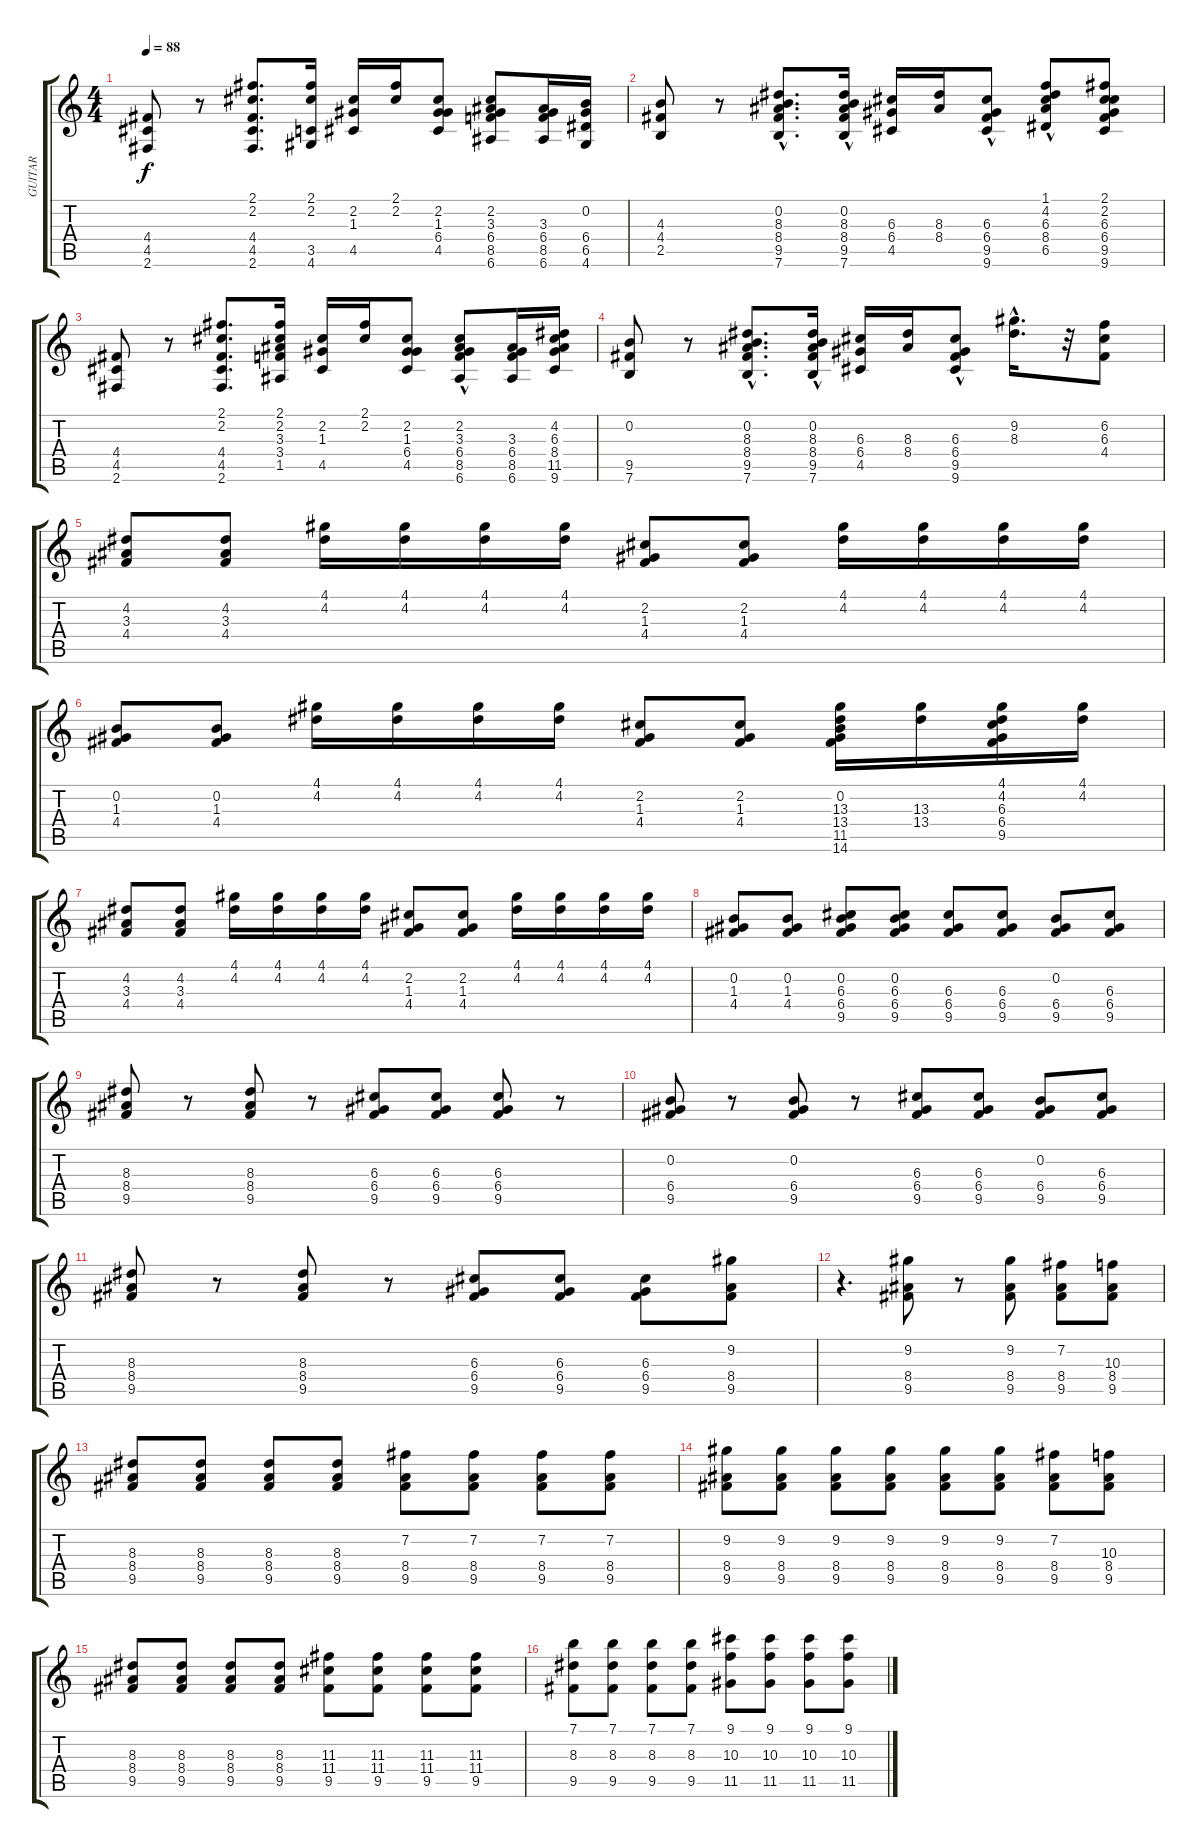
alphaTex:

\track ("GUITAR" "GUITAR") {instrument electricguitarjazz}
\staff {score tabs}
\tuning (E4 B3 G3 D3 A2 E2) {hide}
\ts (4 4)
\tempo 88
\clef g2
\ks c
(4.4 4.5 2.6).8{dy f} r.8 (2.1 2.2 4.4 4.5 2.6).8{d} (2.1 2.2 3.5 4.6).16 (2.2 1.3 4.5).16 (2.1 2.2).16 (2.2 1.3 6.4 4.5).8 (2.2 3.3 6.4 8.5 6.6).8 (3.3 6.4 8.5 6.6).16 (0.2 6.4 6.5 4.6).16 |
(4.3 4.4 2.5).8 r.8 (0.2 8.3{hac} 8.4{hac} 9.5 7.6).8{d} (0.2 8.3{hac} 8.4{hac} 9.5 7.6).16 (6.3 6.4 4.5).16 (8.3 8.4).16 (6.3 6.4 9.5{hac} 9.6).8 (1.1{hac} 4.2 6.3{hac} 8.4 6.5).8 (2.1 2.2 6.3 6.4 9.5 9.6).8 |
(4.4 4.5 2.6).8 r.8 (2.1 2.2 4.4 4.5 2.6).8{d} (2.1 2.2 3.3 3.4 1.5).16 (2.2 1.3 4.5).16 (2.1 2.2).16 (2.2 1.3 6.4 4.5).8 (2.2 3.3 6.4{hac} 8.5 6.6).8 (3.3 6.4 8.5 6.6).16 (4.2 6.3 8.4 11.5 9.6).16 |
(0.2 9.5 7.6).8 r.8 (0.2 8.3{hac} 8.4{hac} 9.5 7.6).8{d} (0.2 8.3{hac} 8.4{hac} 9.5 7.6).16 (6.3 6.4 4.5).16 (8.3 8.4).16 (6.3 6.4 9.5{hac} 9.6).8 (9.2{hac} 8.3{hac}).16{d} r.32 (6.2 6.3 4.4).8 |
(4.2 3.3 4.4).8 (4.2 3.3 4.4).8 (4.1 4.2).16 (4.1 4.2).16 (4.1 4.2).16 (4.1 4.2).16 (2.2 1.3 4.4).8 (2.2 1.3 4.4).8 (4.1 4.2).16 (4.1 4.2).16 (4.1 4.2).16 (4.1 4.2).16 |
(0.2 1.3 4.4).8 (0.2 1.3 4.4).8 (4.1 4.2).16 (4.1 4.2).16 (4.1 4.2).16 (4.1 4.2).16 (2.2 1.3 4.4).8 (2.2 1.3 4.4).8 (0.2 13.3 13.4 11.5 14.6).16 (13.3 13.4).16 (4.1 4.2 6.3 6.4 9.5).16 (4.1 4.2).16 |
(4.2 3.3 4.4).8 (4.2 3.3 4.4).8 (4.1 4.2).16 (4.1 4.2).16 (4.1 4.2).16 (4.1 4.2).16 (2.2 1.3 4.4).8 (2.2 1.3 4.4).8 (4.1 4.2).16 (4.1 4.2).16 (4.1 4.2).16 (4.1 4.2).16 |
(0.2 1.3 4.4).8 (0.2 1.3 4.4).8 (0.2 6.3 6.4 9.5).8 (0.2 6.3 6.4 9.5).8 (6.3 6.4 9.5).8 (6.3 6.4 9.5).8 (0.2 6.4 9.5).8 (6.3 6.4 9.5).8 |
(8.3 8.4 9.5).8 r.8 (8.3 8.4 9.5).8 r.8 (6.3 6.4 9.5).8 (6.3 6.4 9.5).8 (6.3 6.4 9.5).8 r.8 |
(0.2 6.4 9.5).8 r.8 (0.2 6.4 9.5).8 r.8 (6.3 6.4 9.5).8 (6.3 6.4 9.5).8 (0.2 6.4 9.5).8 (6.3 6.4 9.5).8 |
(8.3 8.4 9.5).8 r.8 (8.3 8.4 9.5).8 r.8 (6.3 6.4 9.5).8 (6.3 6.4 9.5).8 (6.3 6.4 9.5).8 (9.2 8.4 9.5).8 |
r.4{d} (9.2 8.4 9.5).8 r.8 (9.2 8.4 9.5).8 (7.2 8.4 9.5).8 (10.3 8.4 9.5).8 |
(8.3 8.4 9.5).8 (8.3 8.4 9.5).8 (8.3 8.4 9.5).8 (8.3 8.4 9.5).8 (7.2 8.4 9.5).8 (7.2 8.4 9.5).8 (7.2 8.4 9.5).8 (7.2 8.4 9.5).8 |
(9.2 8.4 9.5).8 (9.2 8.4 9.5).8 (9.2 8.4 9.5).8 (9.2 8.4 9.5).8 (9.2 8.4 9.5).8 (9.2 8.4 9.5).8 (7.2 8.4 9.5).8 (10.3 8.4 9.5).8 |
(8.3 8.4 9.5).8 (8.3 8.4 9.5).8 (8.3 8.4 9.5).8 (8.3 8.4 9.5).8 (11.3 11.4 9.5).8 (11.3 11.4 9.5).8 (11.3 11.4 9.5).8 (11.3 11.4 9.5).8 |
(7.1 8.3 9.5).8 (7.1 8.3 9.5).8 (7.1 8.3 9.5).8 (7.1 8.3 9.5).8 (9.1 10.3 11.5).8 (9.1 10.3 11.5).8 (9.1 10.3 11.5).8 (9.1 10.3 11.5).8
